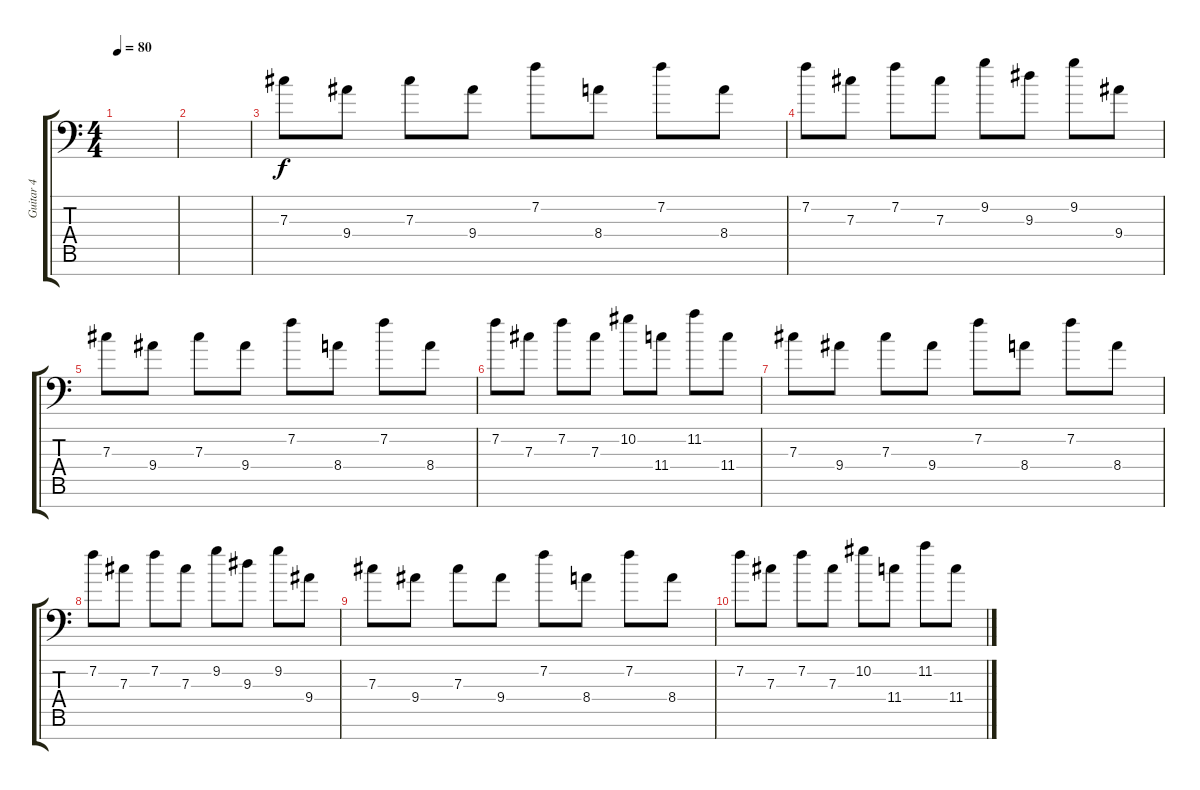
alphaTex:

\track ("Guitar 4" "Guitar 4") {instrument distortionguitar}
\staff {score tabs}
\tuning (Eb4 Bb3 Gb3 Db3 Ab2 Eb2 Bb1) {hide}
\ts (4 4)
\tempo 80
\clef f4
\ks c
|
|
7.3.8 9.4.8 7.3.8 9.4.8 7.2.8 8.4.8 7.2.8 8.4.8 |
7.2.8 7.3.8 7.2.8 7.3.8 9.2.8 9.3.8 9.2.8 9.4.8 |
7.3.8 9.4.8 7.3.8 9.4.8 7.2.8 8.4.8 7.2.8 8.4.8 |
7.2.8 7.3.8 7.2.8 7.3.8 10.2.8 11.4.8 11.2.8 11.4.8 |
7.3.8 9.4.8 7.3.8 9.4.8 7.2.8 8.4.8 7.2.8 8.4.8 |
7.2.8 7.3.8 7.2.8 7.3.8 9.2.8 9.3.8 9.2.8 9.4.8 |
7.3.8 9.4.8 7.3.8 9.4.8 7.2.8 8.4.8 7.2.8 8.4.8 |
7.2.8 7.3.8 7.2.8 7.3.8 10.2.8 11.4.8 11.2.8 11.4.8
